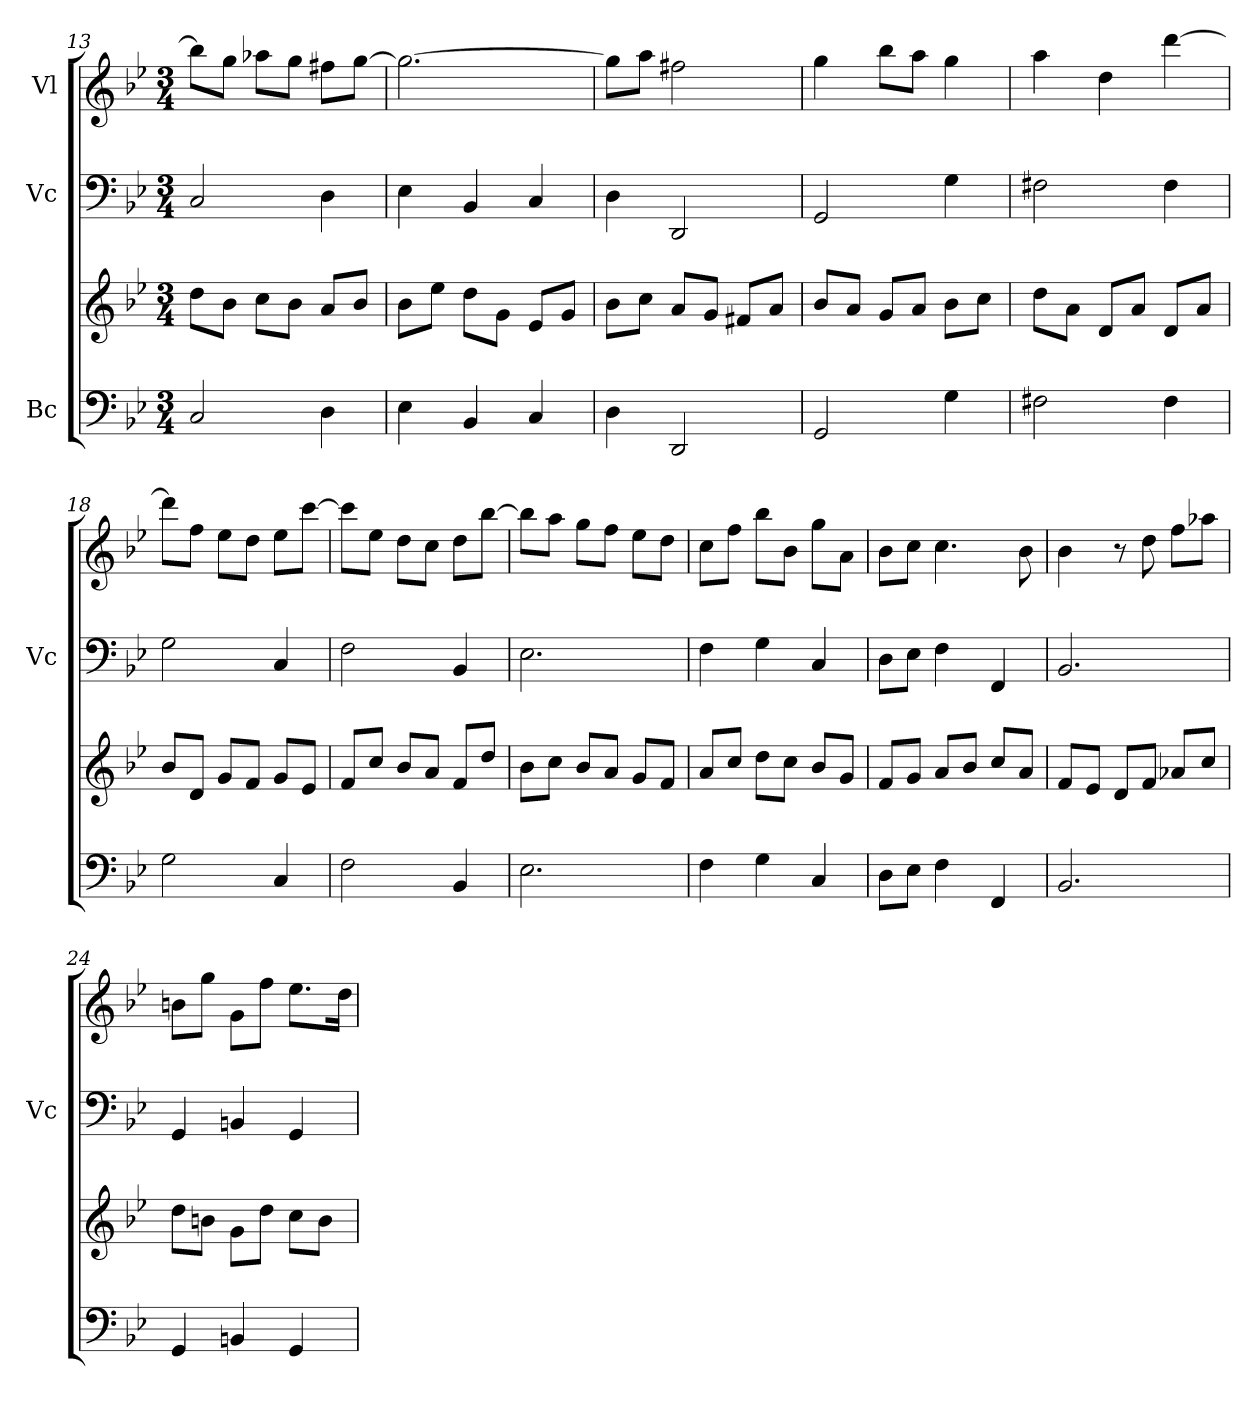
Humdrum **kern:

**kern	**kern	**kern	**kern
*part3	*part3	*part2	*part1
*staff4	*staff3	*staff2	*staff1
*I"Bc	*	*I"Vc	*I"Vl
*	*	*I'Vc	*
*clefF4	*clefG2	*clefF4	*clefG2
*k[b-e-]	*k[b-e-]	*k[b-e-]	*k[b-e-]
*M3/4	*M3/4	*M3/4	*M3/4
=13	=13	=13	=13
2C/	8dd\L	2C/	8bb-\L]
.	8b-\J	.	8gg\J
.	8cc\L	.	8aa-X\L
.	8b-\J	.	8gg\J
4D\	8a/L	4D\	8ff#X\L
.	8b-/J	.	[8gg\J
!!LO:LB:g=z
=14	=14	=14	=14
4E-\	8b-\L	4E-\	2.gg\_
.	8ee-\J	.	.
4BB-/	8dd\L	4BB-/	.
.	8g\J	.	.
4C/	8e-/L	4C/	.
.	8g/J	.	.
=15	=15	=15	=15
4D\	8b-\L	4D\	8gg\L]
.	8cc\J	.	8aa\J
2DD/	8a/L	2DD/	2ff#X\
.	8g/J	.	.
.	8f#X/L	.	.
.	8a/J	.	.
=16	=16	=16	=16
2GG/	8b-/L	2GG/	4gg\
.	8a/J	.	.
.	8g/L	.	8bb-\L
.	8a/J	.	8aa\J
4G\	8b-\L	4G\	4gg\
.	8cc\J	.	.
=17	=17	=17	=17
2F#X\	8dd\L	2F#X\	4aa\
.	8a\J	.	.
.	8d/L	.	4dd\
.	8a/J	.	.
4F#\	8d/L	4F#\	[4ddd\
.	8a/J	.	.
=18	=18	=18	=18
2G\	8b-/L	2G\	8ddd\L]
.	8d/J	.	8ff\J
.	8g/L	.	8ee-\L
.	8f/J	.	8dd\J
4C/	8g/L	4C/	8ee-\L
.	8e-/J	.	[8ccc\J
=19	=19	=19	=19
2F\	8f/L	2F\	8ccc\L]
.	8cc/J	.	8ee-\J
.	8b-/L	.	8dd\L
.	8a/J	.	8cc\J
4BB-/	8f/L	4BB-/	8dd\L
.	8dd/J	.	[8bb-\J
=20	=20	=20	=20
2.E-\	8b-\L	2.E-\	8bb-\L]
.	8cc\J	.	8aa\J
.	8b-/L	.	8gg\L
.	8a/J	.	8ff\J
.	8g/L	.	8ee-\L
.	8f/J	.	8dd\J
!!LO:PB:g=z
=21	=21	=21	=21
4F\	8a/L	4F\	8cc\L
.	8cc/J	.	8ff\J
4G\	8dd\L	4G\	8bb-\L
.	8cc\J	.	8b-\J
4C/	8b-/L	4C/	8gg\L
.	8g/J	.	8a\J
=22	=22	=22	=22
8D\L	8f/L	8D\L	8b-\L
8E-\J	8g/J	8E-\J	8cc\J
4F\	8a/L	4F\	4.cc\
.	8b-/J	.	.
4FF/	8cc/L	4FF/	.
.	8a/J	.	8b-\
=23	=23	=23	=23
2.BB-/	8f/L	2.BB-/	4b-\
.	8e-/J	.	.
.	8d/L	.	8r
.	8f/J	.	8dd\
.	8a-X/L	.	8ff\L
.	8cc/J	.	8aa-X\J
=24	=24	=24	=24
4GG/	8dd\L	4GG/	8bn\L
.	8bn\J	.	8gg\J
4BBn/	8g\L	4BBn/	8g\L
.	8dd\J	.	8ff\J
4GG/	8cc\L	4GG/	8.ee-\L
.	8b\J	.	.
.	.	.	16dd\Jk
=	=	=	=
*-	*-	*-	*-
